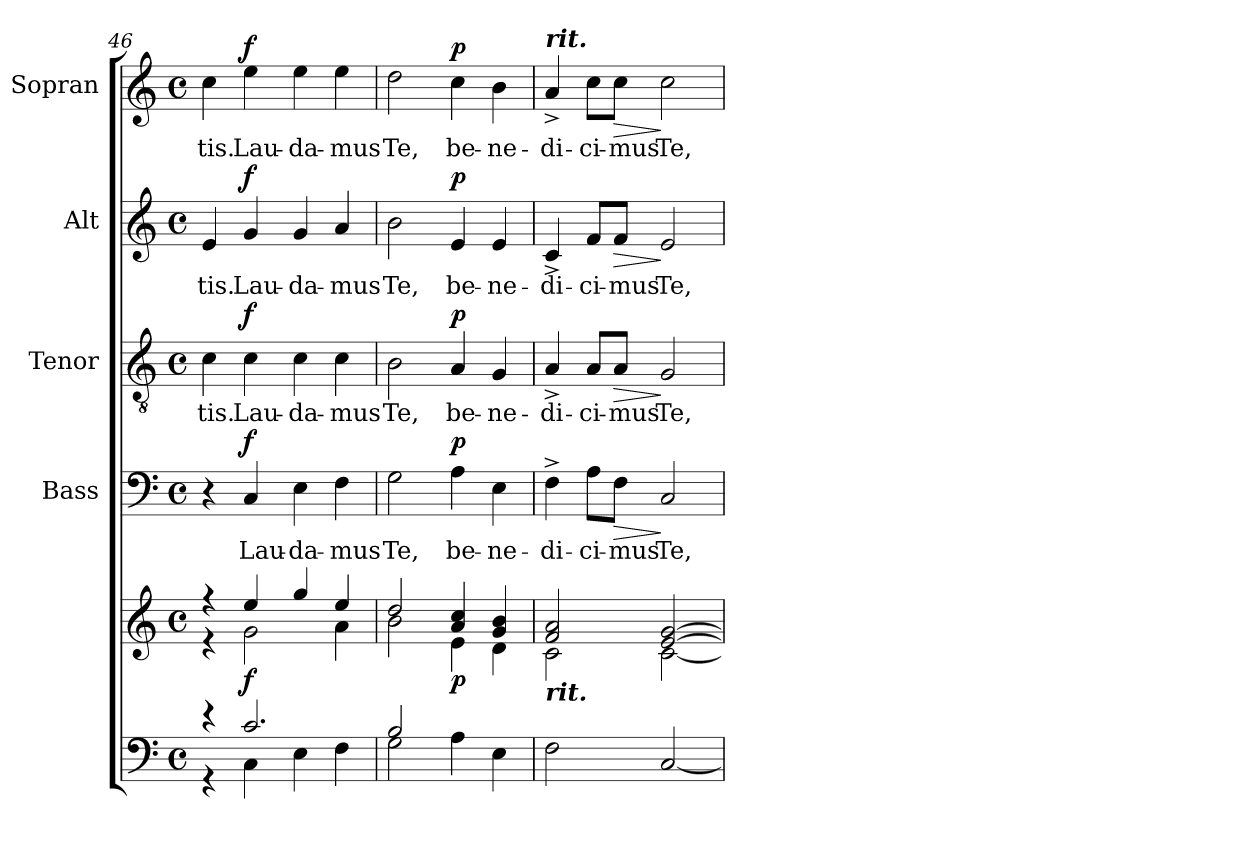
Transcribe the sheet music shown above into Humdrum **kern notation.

**kern	**kern	**dynam	**kern	**text	**dynam	**kern	**text	**dynam	**kern	**text	**dynam	**kern	**text	**dynam
*part5	*part5	*part5	*part4	*part4	*part4	*part3	*part3	*part3	*part2	*part2	*part2	*part1	*part1	*part1
*staff6	*staff5	*staff5/6	*staff4	*staff4	*staff4	*staff3	*staff3	*staff3	*staff2	*staff2	*staff2	*staff1	*staff1	*staff1
*	*	*	*I"Bass	*	*	*I"Tenor	*	*	*I"Alt	*	*	*I"Sopran	*	*
*	*	*	*I'B.	*	*	*I'T.	*	*	*I'A.	*	*	*I'S.	*	*
*clefF4	*clefG2	*	*clefF4	*	*	*clefGv2	*	*	*clefG2	*	*	*clefG2	*	*
*k[]	*k[]	*	*k[]	*	*	*k[]	*	*	*k[]	*	*	*k[]	*	*
*C:	*C:	*	*C:	*	*	*C:	*	*	*C:	*	*	*C:	*	*
*M4/4	*M4/4	*	*M4/4	*	*	*M4/4	*	*	*M4/4	*	*	*M4/4	*	*
*met(c)	*met(c)	*	*met(c)	*	*	*met(c)	*	*	*met(c)	*	*	*met(c)	*	*
=46	=46	=46	=46	=46	=46	=46	=46	=46	=46	=46	=46	=46	=46	=46
*^	*^	*	*	*	*	*	*	*	*	*	*	*	*	*
!	!	!	!	!	!	!	!	!	!LO:LY:b	!	!	!LO:LY:b	!	!	!LO:LY:b	!
4r	4r	4r	4r	.	4r	.	.	4c\	-tis.	.	4e/	-tis.	.	4cc\	-tis.	.
!	!	!	!	!LO:DY:b	!	!LO:LY:b	!LO:DY:a	!	!LO:LY:b	!LO:DY:a	!	!LO:LY:b	!LO:DY:a	!	!LO:LY:b	!LO:DY:a
2.c/	4C\	4ee/	2g\	f	4C/	Lau-	f	4c\	Lau-	f	4g/	Lau-	f	4ee\	Lau-	f
!	!	!	!	!	!	!LO:LY:b	!	!	!LO:LY:b	!	!	!LO:LY:b	!	!	!LO:LY:b	!
.	4E\	4gg/	.	.	4E\	-da-	.	4c\	-da-	.	4g/	-da-	.	4ee\	-da-	.
!	!	!	!	!	!	!LO:LY:b	!	!	!LO:LY:b	!	!	!LO:LY:b	!	!	!LO:LY:b	!
.	4F\	4ee/	4a\	.	4F\	-mus	.	4c\	-mus	.	4a/	-mus	.	4ee\	-mus	.
=47	=47	=47	=47	=47	=47	=47	=47	=47	=47	=47	=47	=47	=47	=47	=47	=47
!	!	!	!	!	!	!LO:LY:b	!	!	!LO:LY:b	!	!	!LO:LY:b	!	!	!LO:LY:b	!
2B/	2G\	2dd/	2b\	.	2G\	Te,	.	2B\	Te,	.	2b\	Te,	.	2dd\	Te,	.
!	!	!	!	!LO:DY:b	!	!LO:LY:b	!LO:DY:a	!	!LO:LY:b	!LO:DY:a	!	!LO:LY:b	!LO:DY:a	!	!LO:LY:b	!LO:DY:a
2ryy	4A\	4a/ 4cc/	4e\	p	4A\	be-	p	4A/	be-	p	4e/	be-	p	4cc\	be-	p
!	!	!	!	!	!	!LO:LY:b	!	!	!LO:LY:b	!	!	!LO:LY:b	!	!	!LO:LY:b	!
.	4E\	4g/ 4b/	4d\	.	4E\	-ne-	.	4G/	-ne-	.	4e/	-ne-	.	4b\	-ne-	.
!!LO:LB:g=z
=48	=48	=48	=48	=48	=48	=48	=48	=48	=48	=48	=48	=48	=48	=48	=48	=48
!	!	!	!	!	!	!	!	!	!	!	!	!	!	!LO:TX:a:Bi:t=rit.	!	!
!	!	!LO:TX:b:Bi:t=rit.	!	!	!	!	!	!	!	!	!	!	!	!	!	!
!	!	!	!	!	!	!LO:LY:b	!	!	!LO:LY:b	!	!	!LO:LY:b	!	!	!LO:LY:b	!
*v	*v	*	*	*	*	*	*	*	*	*	*	*	*	*	*	*
2F\	2f/ 2a/	2c\	.	4F^>\	-di-	.	4A^>/	-di-	.	4c^>/	-di-	.	4a^>/	-di-	.
!	!	!	!	!	!LO:LY:b	!	!	!LO:LY:b	!	!	!LO:LY:b	!	!	!LO:LY:b	!
.	.	.	.	8A\L	-ci-	.	8A/L	-ci-	.	8f/L	-ci-	.	8cc\L	-ci-	.
!	!	!	!	!	!LO:LY:b	!LO:HP:b	!	!LO:LY:b	!LO:HP:b	!	!LO:LY:b	!LO:HP:b	!	!LO:LY:b	!LO:HP:b
.	.	.	.	8F\J	-mus	>	8A/J	-mus	>	8f/J	-mus	>	8cc\J	-mus	>
!	!	!	!	!	!LO:LY:b	!	!	!LO:LY:b	!	!	!LO:LY:b	!	!	!LO:LY:b	!
[2C/	[>2e/ [>2g/	[<2c\	.	2C/	Te,	]	2G/	Te,	]	2e/	Te,	]	2cc\	Te,	]
*	*v	*v	*	*	*	*	*	*	*	*	*	*	*	*	*
=	=	=	=	=	=	=	=	=	=	=	=	=	=	=
*-	*-	*-	*-	*-	*-	*-	*-	*-	*-	*-	*-	*-	*-	*-
